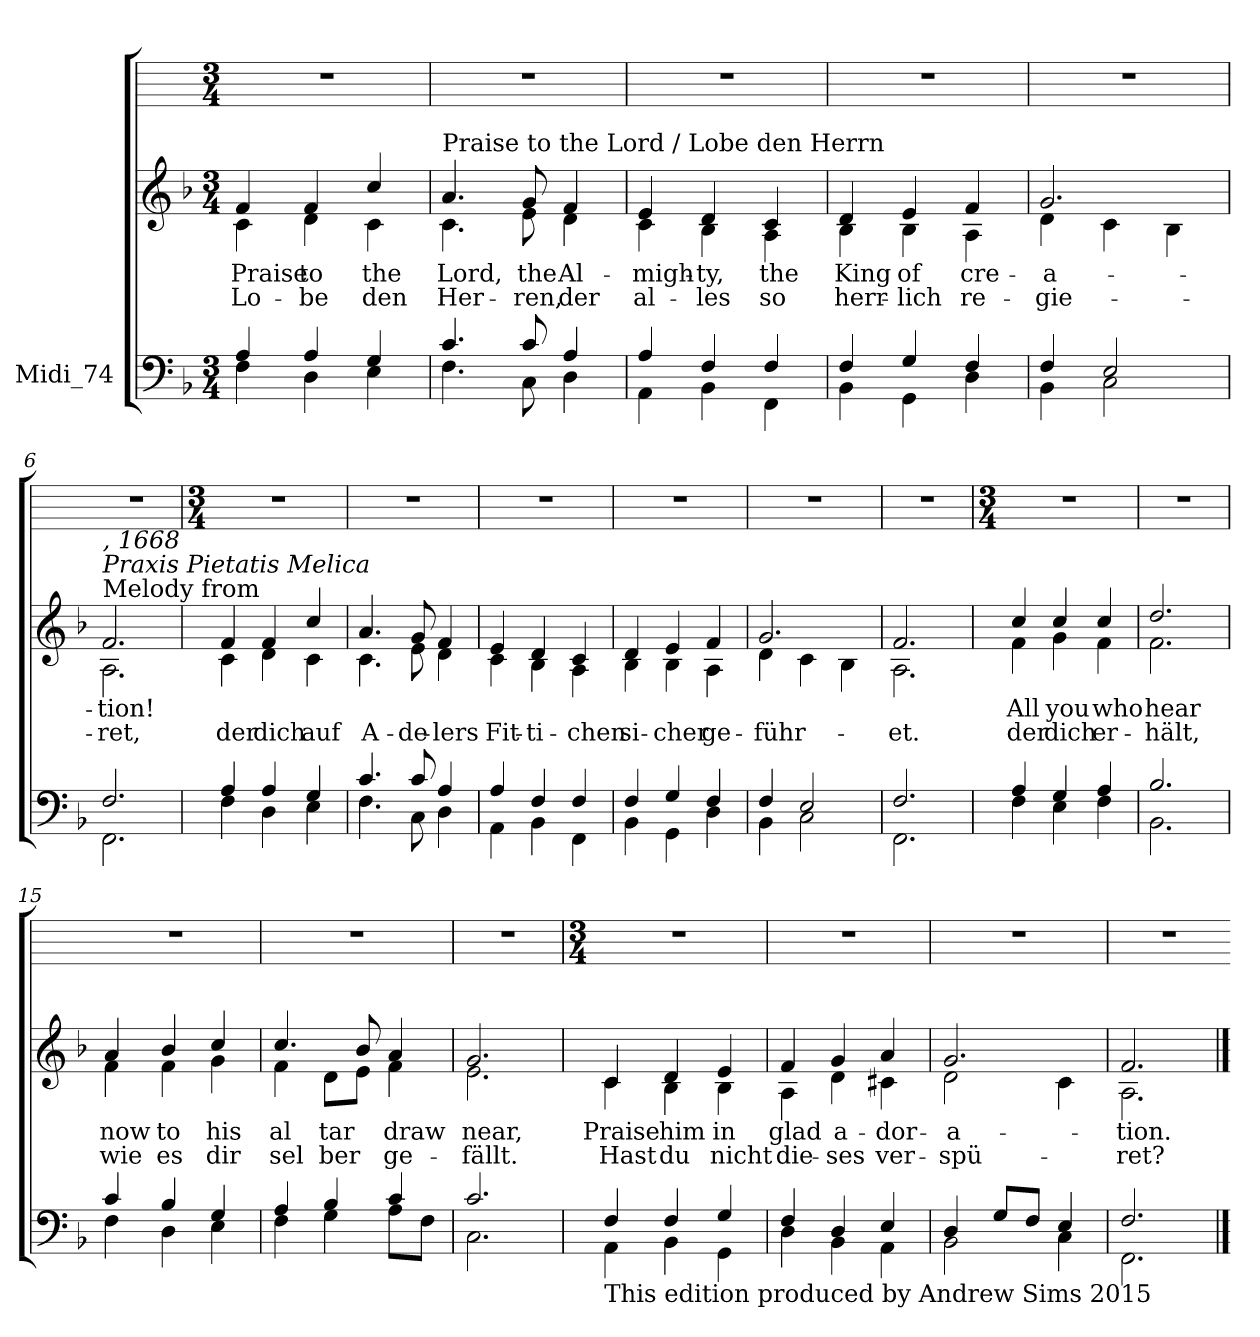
**kern	**kern	**text	**text	**kern
*part3	*part2	*part2	*part2	*part1
*staff3	*staff2	*staff2	*staff2	*staff1
*I"Midi_74	*	*	*	*
*clefF4	*clefG2	*	*	*
*k[b-]	*k[b-]	*	*	*
*F:	*F:	*	*	*
*M3/4	*M3/4	*	*	*M3/4
=1	=1	=1	=1	=1
*^	*	*	*	*
!	!	!LO:TX:a:t=J.Neander	!	!	!
!	!	!LO:TX:a:t=translated by Catherine Winkworth	!	!	!
!	!	!	!LO:LY:b	!LO:LY:b	!
*	*	*^	*	*	*
4A/	4F\	4f/	4c\	Praise	Lo-	2.r
!	!	!	!	!LO:LY:b	!LO:LY:b	!
4A/	4D\	4f/	4d\	-to	be	.
!	!	!	!	!LO:LY:b	!LO:LY:b	!
4G/	4E\	4cc/	4c\	the	den	.
=2	=2	=2	=2	=2	=2	=2
!	!	!LO:TX:a:t=Praise to the Lord / Lobe den Herrn	!	!	!	!
!	!	!	!	!LO:LY:b	!LO:LY:b	!
4.c/	4.F\	4.a/	4.c\	Lord,	Her-	2.r
!	!	!	!	!LO:LY:b	!LO:LY:b	!
8c/	8C\	8g/	8e\	-the	ren,	.
!	!	!	!	!LO:LY:b	!LO:LY:b	!
4A/	4D\	4f/	4d\	Al-	-der	.
=3	=3	=3	=3	=3	=3	=3
!	!	!	!	!LO:LY:b	!LO:LY:b	!
4A/	4AA\	4e/	4c\	migh-	-al-	2.r
!	!	!	!	!LO:LY:b	!LO:LY:b	!
4F/	4BB-\	4d/	4B-\	-ty,	les	.
!	!	!	!	!LO:LY:b	!LO:LY:b	!
4F/	4FF\	4c/	4A\	the	so	.
=4	=4	=4	=4	=4	=4	=4
!	!	!	!	!LO:LY:b	!LO:LY:b	!
4F/	4BB-\	4d/	4B-\	King	herr-	2.r
!	!	!	!	!LO:LY:b	!LO:LY:b	!
4G/	4GG\	4e/	4B-\	-of	lich	.
!	!	!	!	!LO:LY:b	!LO:LY:b	!
4F/	4D\	4f/	4A\	cre-	-re-	.
=5	=5	=5	=5	=5	=5	=5
!	!	!	!	!LO:LY:b	!LO:LY:b	!
4F/	4BB-\	2.g/	4d\	-a-	-gie-	2.r
2E/	2C\	.	4c\	.	.	.
.	.	.	4B-\	.	.	.
=6	=6	=6	=6	=6	=6	=6
!	!	!LO:TX:a:t=Melody from	!	!	!	!
!	!	!LO:TX:a:i:t=Praxis Pietatis Melica	!	!	!	!
!	!	!LO:TX:a:i:t=, 1668	!	!	!	!
!	!	!	!	!LO:LY:b	!LO:LY:b	!
2.F/	2.FF\	2.f/	2.A\	-tion!	ret,	2.r
!!LO:LB:g=z
=7	=7	=7	=7	=7	=7	=7
*	*	*	*	*	*	*M3/4
!	!	!	!	!LO:LY:b	!	!
!	!	!	!	!	!LO:LY:b	!
4A/	4F\	4f/	4c\	.	der	2.r
!	!	!	!	!LO:LY:b	!	!
!	!	!	!	!	!LO:LY:b	!
4A/	4D\	4f/	4d\	.	dich	.
!	!	!	!	!LO:LY:b	!	!
!	!	!	!	!	!LO:LY:b	!
4G/	4E\	4cc/	4c\	.	auf	.
=8	=8	=8	=8	=8	=8	=8
!	!	!	!	!LO:LY:b	!	!
!	!	!	!	!	!LO:LY:b	!
4.c/	4.F\	4.a/	4.c\	.	A-	2.r
!	!	!	!	!LO:LY:b	!	!
!	!	!	!	!	!LO:LY:b	!
8c/	8C\	8g/	8e\	.	-de-	.
!	!	!	!	!LO:LY:b	!	!
!	!	!	!	!	!LO:LY:b	!
4A/	4D\	4f/	4d\	.	-lers	.
=9	=9	=9	=9	=9	=9	=9
!	!	!	!	!LO:LY:b	!	!
!	!	!	!	!	!LO:LY:b	!
4A/	4AA\	4e/	4c\	.	Fit-	2.r
!	!	!	!	!LO:LY:b	!	!
!	!	!	!	!	!LO:LY:b	!
4F/	4BB-\	4d/	4B-\	.	-ti-	.
!	!	!	!	!LO:LY:b	!	!
!	!	!	!	!	!LO:LY:b	!
4F/	4FF\	4c/	4A\	.	-chen	.
=10	=10	=10	=10	=10	=10	=10
!	!	!	!	!LO:LY:b	!	!
!	!	!	!	!	!LO:LY:b	!
4F/	4BB-\	4d/	4B-\	.	-si-	2.r
!	!	!	!	!LO:LY:b	!	!
!	!	!	!	!	!LO:LY:b	!
4G/	4GG\	4e/	4B-\	.	-cher	.
!	!	!	!	!LO:LY:b	!	!
!	!	!	!	!	!LO:LY:b	!
4F/	4D\	4f/	4A\	.	ge-	.
=11	=11	=11	=11	=11	=11	=11
!	!	!	!	!LO:LY:b	!	!
!	!	!	!	!	!LO:LY:b	!
4F/	4BB-\	2.g/	4d\	.	-führ-	2.r
2E/	2C\	.	4c\	.	.	.
.	.	.	4B-\	.	.	.
=12	=12	=12	=12	=12	=12	=12
!	!	!	!	!LO:LY:b	!	!
!	!	!	!	!	!LO:LY:b	!
2.F/	2.FF\	2.f/	2.A\	.	et.	2.r
!!LO:LB:g=z
=13	=13	=13	=13	=13	=13	=13
*	*	*	*	*	*	*M3/4
!	!	!	!	!LO:LY:b	!LO:LY:b	!
4A/	4F\	4cc/	4f\	All	der	2.r
!	!	!	!	!LO:LY:b	!LO:LY:b	!
4G/	4E\	4cc/	4g\	you	dich	.
!	!	!	!	!LO:LY:b	!LO:LY:b	!
4A/	4F\	4cc/	4f\	who	er-	.
=14	=14	=14	=14	=14	=14	=14
!	!	!	!	!LO:LY:b	!LO:LY:b	!
2.B-/	2.BB-\	2.dd/	2.f\	-hear	hält,	2.r
=15	=15	=15	=15	=15	=15	=15
!	!	!	!	!LO:LY:b	!LO:LY:b	!
4c/	4F\	4a/	4f\	now	wie	2.r
!	!	!	!	!LO:LY:b	!LO:LY:b	!
4B-/	4D\	4b-/	4f\	to	es	.
!	!	!	!	!LO:LY:b	!LO:LY:b	!
4G/	4E\	4cc/	4g\	his	dir	.
=16	=16	=16	=16	=16	=16	=16
!	!	!	!	!LO:LY:b	!LO:LY:b	!
4A/	4F\	4.cc/	4f\	al	sel	2.r
!	!	!	!	!LO:LY:b	!LO:LY:b	!
4B-/	4G\	.	8d\L	-tar	ber	.
.	.	8b-/	8e\J	.	.	.
!	!	!	!	!LO:LY:b	!LO:LY:b	!
4c/	8A\L	4a/	4f\	draw	ge-	.
.	8F\J	.	.	.	.	.
=17	=17	=17	=17	=17	=17	=17
!	!	!	!	!LO:LY:b	!LO:LY:b	!
2.c/	2.C\	2.g/	2.e\	near,	fällt.	2.r
!!LO:LB:g=z
=18	=18	=18	=18	=18	=18	=18
*	*	*	*	*	*	*M3/4
!LO:TX:b:t=This edition produced by Andrew Sims 2015	!	!	!	!	!	!
!	!	!	!	!LO:LY:b	!LO:LY:b	!
4F/	4AA\	4c/	4c\	Praise	Hast	2.r
!	!	!	!	!LO:LY:b	!LO:LY:b	!
4F/	4BB-\	4d/	4B-\	him	du	.
!	!	!	!	!LO:LY:b	!LO:LY:b	!
4G/	4GG\	4e/	4B-\	in	nicht	.
=19	=19	=19	=19	=19	=19	=19
!	!	!	!	!LO:LY:b	!LO:LY:b	!
4F/	4D\	4f/	4A\	glad	die-	2.r
!	!	!	!	!LO:LY:b	!LO:LY:b	!
4D/	4BB-\	4g/	4d\	-a-	-ses	.
!	!	!	!	!LO:LY:b	!LO:LY:b	!
4E/	4AA\	4a/	4c#X\	dor-	-ver-	.
=20	=20	=20	=20	=20	=20	=20
!	!	!	!	!LO:LY:b	!LO:LY:b	!
4D/	2BB-\	2.g/	2d\	-a-	-spü-	2.r
8G/L	.	.	.	.	.	.
8F/J	.	.	.	.	.	.
4E/	4C\	.	4c\	.	.	.
=21	=21	=21	=21	=21	=21	=21
!	!	!	!	!LO:LY:b	!LO:LY:b	!
2.F/	2.FF\	2.f/	2.A\	-tion.	ret?	2.r
*v	*v	*	*	*	*	*
*	*v	*v	*	*	*
==	==	=	=	=
*-	*-	*-	*-	*-
